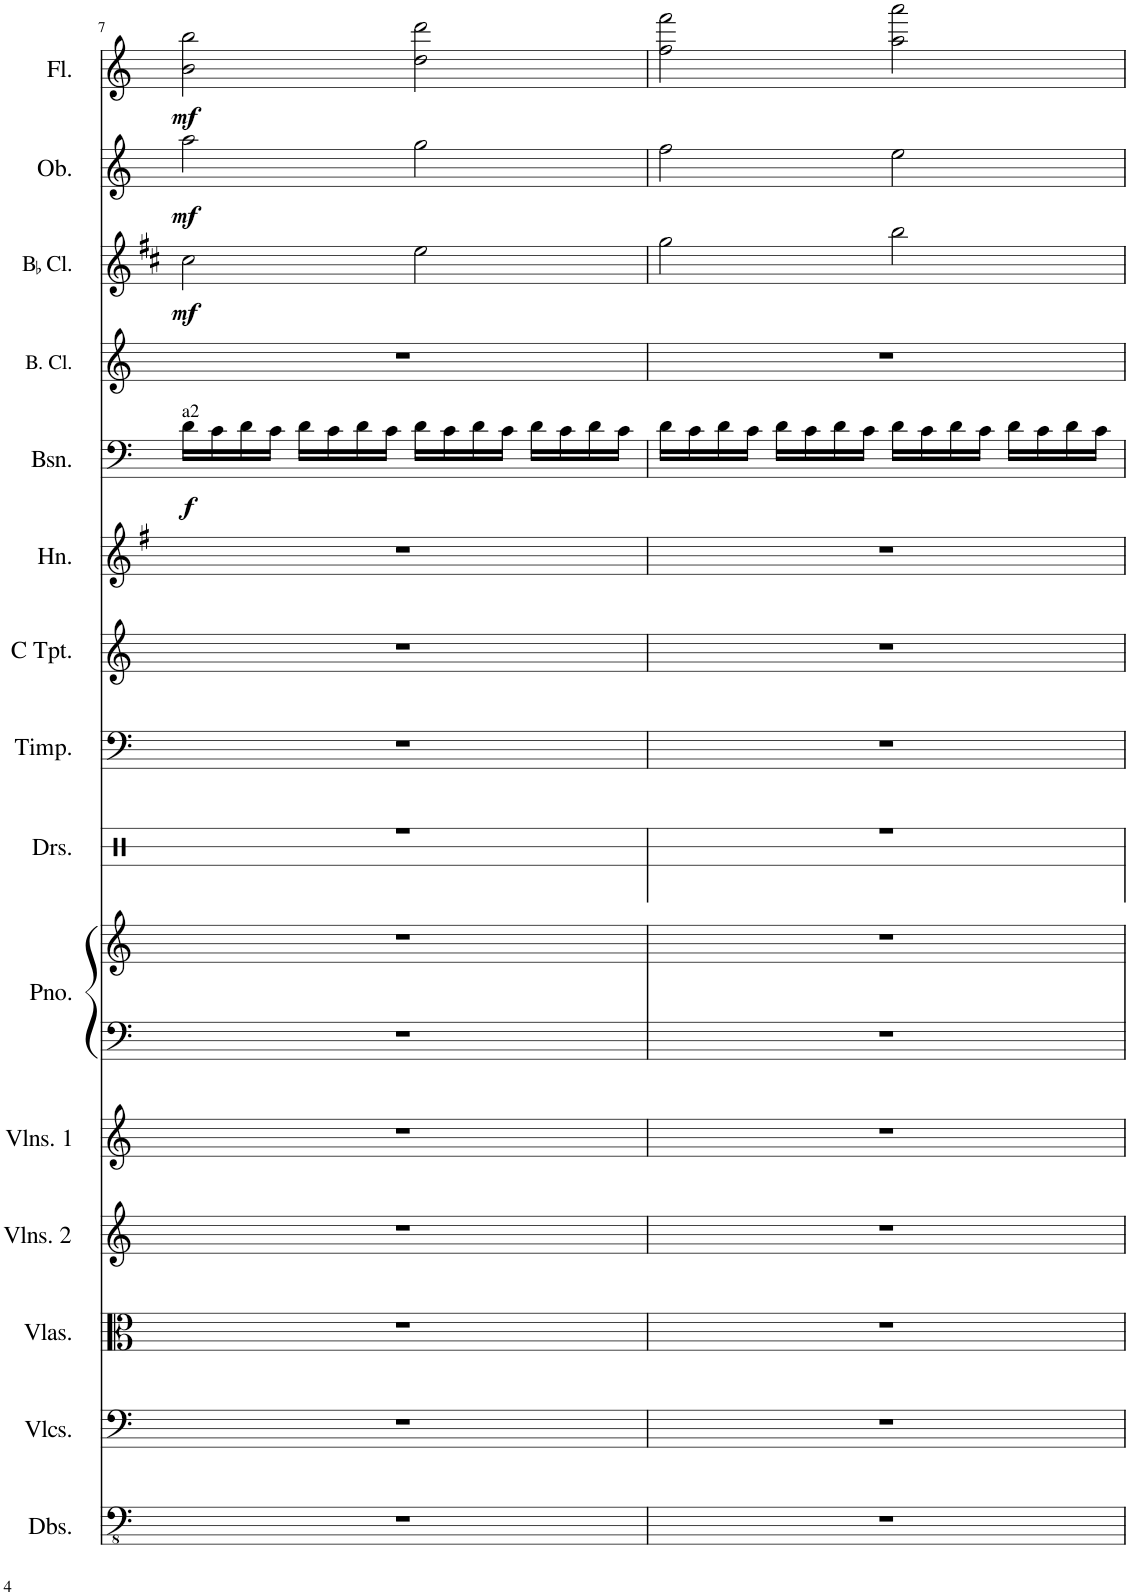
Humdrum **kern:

**kern	**kern	**kern	**kern	**kern	**kern	**kern	**kern	**kern	**kern	**kern	**kern	**dynam	**kern	**kern	**dynam	**kern	**dynam	**kern	**dynam
*part15	*part14	*part13	*part12	*part11	*part10	*part10	*part9	*part8	*part7	*part6	*part5	*part5	*part4	*part3	*part3	*part2	*part2	*part1	*part1
*staff16	*staff15	*staff14	*staff13	*staff12	*staff11	*staff10	*staff9	*staff8	*staff7	*staff6	*staff5	*staff5	*staff4	*staff3	*staff3	*staff2	*staff2	*staff1	*staff1
*I"Double Basses	*I"Violoncellos	*I"Violas	*I"Violins 2	*I"Violins 1	*I"Piano	*	*I"Drumset	*I"Timpani	*I"C Trumpet	*I"Horn	*I"Bassoon	*	*I"Bass Clarinet	*I"BaccidentalFlat Clarinet	*	*I"Oboe	*	*I"Flute	*
*I'Dbs.	*I'Vlcs.	*I'Vlas.	*I'Vlns. 2	*I'Vlns. 1	*I'Pno.	*	*I'Drs.	*I'Timp.	*I'C Tpt.	*I'Hn.	*I'Bsn.	*	*I'B. Cl.	*I'BaccidentalFlat Cl.	*	*I'Ob.	*	*I'Fl.	*
!!LO:PB:g=z
*clefFv4	*clefF4	*clefC3	*clefG2	*clefG2	*clefF4	*clefG2	*clefX	*clefF4	*clefG2	*clefG2	*clefF4	*	*clefG2	*clefG2	*	*clefG2	*	*clefG2	*
*	*	*	*	*	*	*	*	*	*	*Trd4c7	*	*	*Trd8c14	*Trd1c2	*	*	*	*	*
*k[]	*k[]	*k[]	*k[]	*k[]	*k[]	*k[]	*k[]	*k[]	*k[]	*k[f#]	*k[]	*	*k[]	*k[f#c#]	*	*k[]	*	*k[]	*
*M4/4	*M4/4	*M4/4	*M4/4	*M4/4	*M4/4	*M4/4	*M4/4	*	*M4/4	*M4/4	*M4/4	*	*M4/4	*M4/4	*	*M4/4	*	*M4/4	*
=7	=7	=7	=7	=7	=7	=7	=7	=7	=7	=7	=7	=7	=7	=7	=7	=7	=7	=7	=7
!	!	!	!	!	!	!	!	!	!	!	!LO:TX:a:t=a2	!	!	!	!	!	!	!	!
!	!	!	!	!	!	!	!	!	!	!	!	!LO:DY:b	!	!	!LO:DY:b	!	!LO:DY:b	!	!LO:DY:b
1r	1r	1r	1r	1r	1r	1r	1r	1r	1r	1r	16d\LL	f	1r	2cc#\	mf	2aa\	mf	2b\ 2bb\	mf
.	.	.	.	.	.	.	.	.	.	.	16c\	.	.	.	.	.	.	.	.
.	.	.	.	.	.	.	.	.	.	.	16d\	.	.	.	.	.	.	.	.
.	.	.	.	.	.	.	.	.	.	.	16c\JJ	.	.	.	.	.	.	.	.
.	.	.	.	.	.	.	.	.	.	.	16d\LL	.	.	.	.	.	.	.	.
.	.	.	.	.	.	.	.	.	.	.	16c\	.	.	.	.	.	.	.	.
.	.	.	.	.	.	.	.	.	.	.	16d\	.	.	.	.	.	.	.	.
.	.	.	.	.	.	.	.	.	.	.	16c\JJ	.	.	.	.	.	.	.	.
.	.	.	.	.	.	.	.	.	.	.	16d\LL	.	.	2ee\	.	2gg\	.	2dd\ 2ddd\	.
.	.	.	.	.	.	.	.	.	.	.	16c\	.	.	.	.	.	.	.	.
.	.	.	.	.	.	.	.	.	.	.	16d\	.	.	.	.	.	.	.	.
.	.	.	.	.	.	.	.	.	.	.	16c\JJ	.	.	.	.	.	.	.	.
.	.	.	.	.	.	.	.	.	.	.	16d\LL	.	.	.	.	.	.	.	.
.	.	.	.	.	.	.	.	.	.	.	16c\	.	.	.	.	.	.	.	.
.	.	.	.	.	.	.	.	.	.	.	16d\	.	.	.	.	.	.	.	.
.	.	.	.	.	.	.	.	.	.	.	16c\JJ	.	.	.	.	.	.	.	.
=8	=8	=8	=8	=8	=8	=8	=8	=8	=8	=8	=8	=8	=8	=8	=8	=8	=8	=8	=8
1r	1r	1r	1r	1r	1r	1r	1r	1r	1r	1r	16d\LL	.	1r	2gg\	.	2ff\	.	2ff\ 2fff\	.
.	.	.	.	.	.	.	.	.	.	.	16c\	.	.	.	.	.	.	.	.
.	.	.	.	.	.	.	.	.	.	.	16d\	.	.	.	.	.	.	.	.
.	.	.	.	.	.	.	.	.	.	.	16c\JJ	.	.	.	.	.	.	.	.
.	.	.	.	.	.	.	.	.	.	.	16d\LL	.	.	.	.	.	.	.	.
.	.	.	.	.	.	.	.	.	.	.	16c\	.	.	.	.	.	.	.	.
.	.	.	.	.	.	.	.	.	.	.	16d\	.	.	.	.	.	.	.	.
.	.	.	.	.	.	.	.	.	.	.	16c\JJ	.	.	.	.	.	.	.	.
.	.	.	.	.	.	.	.	.	.	.	16d\LL	.	.	2bb\	.	2ee\	.	2aa\ 2aaa\	.
.	.	.	.	.	.	.	.	.	.	.	16c\	.	.	.	.	.	.	.	.
.	.	.	.	.	.	.	.	.	.	.	16d\	.	.	.	.	.	.	.	.
.	.	.	.	.	.	.	.	.	.	.	16c\JJ	.	.	.	.	.	.	.	.
.	.	.	.	.	.	.	.	.	.	.	16d\LL	.	.	.	.	.	.	.	.
.	.	.	.	.	.	.	.	.	.	.	16c\	.	.	.	.	.	.	.	.
.	.	.	.	.	.	.	.	.	.	.	16d\	.	.	.	.	.	.	.	.
.	.	.	.	.	.	.	.	.	.	.	16c\JJ	.	.	.	.	.	.	.	.
=	=	=	=	=	=	=	=	=	=	=	=	=	=	=	=	=	=	=	=
*-	*-	*-	*-	*-	*-	*-	*-	*-	*-	*-	*-	*-	*-	*-	*-	*-	*-	*-	*-
